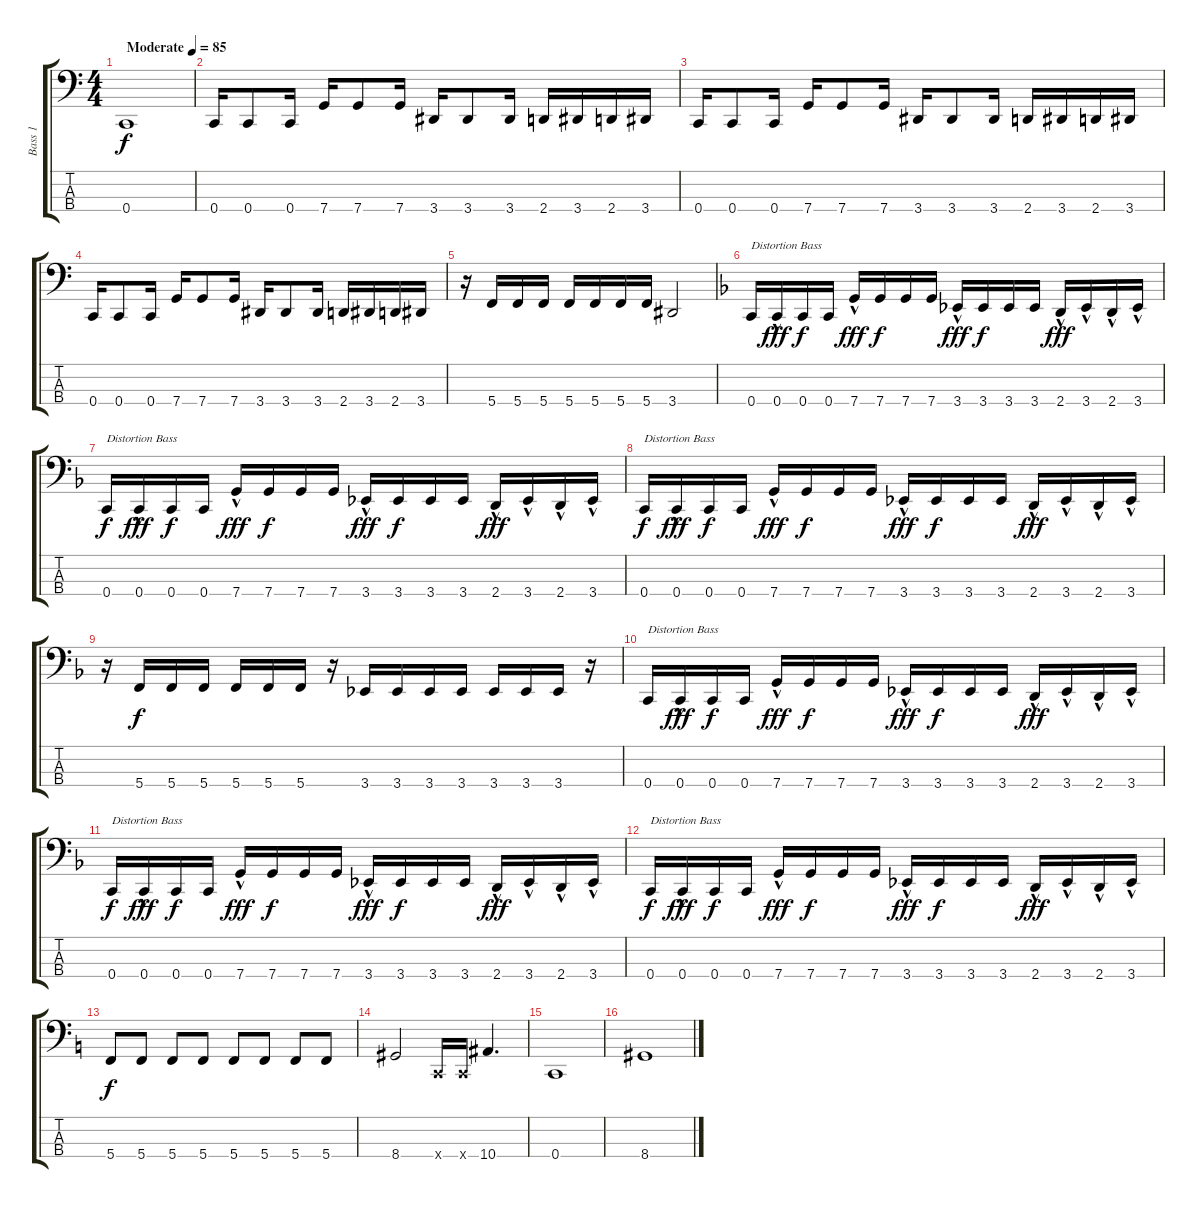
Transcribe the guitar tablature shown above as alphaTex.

\track ("Bass 1" "Bass 1") {instrument electricbasspick}
\staff {score tabs}
\tuning (F2 C2 G1 C1) {hide}
\ts (4 4)
\tempo (85 "Moderate")
\clef f4
\ks c
0.4.1{dy f instrument electricbasspick} |
0.4.16 0.4.8 0.4.16 7.4.16 7.4.8 7.4.16 3.4.16 3.4.8 3.4.16 2.4.16 3.4.16 2.4.16 3.4.16 |
0.4.16 0.4.8 0.4.16 7.4.16 7.4.8 7.4.16 3.4.16 3.4.8 3.4.16 2.4.16 3.4.16 2.4.16 3.4.16 |
0.4.16 0.4.8 0.4.16 7.4.16 7.4.8 7.4.16 3.4.16 3.4.8 3.4.16 2.4.16 3.4.16 2.4.16 3.4.16 |
r.16 5.4.16 5.4.16 5.4.16 5.4.16 5.4.16 5.4.16 5.4.16 3.4.2 |
\ks f
0.4.16{txt "Distortion Bass"} 0.4{hac}.16{dy fff} 0.4.16{dy f} 0.4.16 7.4{hac}.16{dy fff} 7.4.16{dy f} 7.4.16 7.4.16 3.4{hac}.16{dy fff} 3.4.16{dy f} 3.4.16 3.4.16 2.4{hac}.16{dy fff} 3.4{hac}.16 2.4{hac}.16 3.4{hac}.16 |
0.4.16{txt "Distortion Bass" dy f} 0.4{hac}.16{dy fff} 0.4.16{dy f} 0.4.16 7.4{hac}.16{dy fff} 7.4.16{dy f} 7.4.16 7.4.16 3.4{hac}.16{dy fff} 3.4.16{dy f} 3.4.16 3.4.16 2.4{hac}.16{dy fff} 3.4{hac}.16 2.4{hac}.16 3.4{hac}.16 |
0.4.16{txt "Distortion Bass" dy f} 0.4{hac}.16{dy fff} 0.4.16{dy f} 0.4.16 7.4{hac}.16{dy fff} 7.4.16{dy f} 7.4.16 7.4.16 3.4{hac}.16{dy fff} 3.4.16{dy f} 3.4.16 3.4.16 2.4{hac}.16{dy fff} 3.4{hac}.16 2.4{hac}.16 3.4{hac}.16 |
r.16 5.4.16{dy f} 5.4.16 5.4.16 5.4.16 5.4.16 5.4.16 r.16 3.4.16 3.4.16 3.4.16 3.4.16 3.4.16 3.4.16 3.4.16 r.16 |
0.4.16{txt "Distortion Bass"} 0.4{hac}.16{dy fff} 0.4.16{dy f} 0.4.16 7.4{hac}.16{dy fff} 7.4.16{dy f} 7.4.16 7.4.16 3.4{hac}.16{dy fff} 3.4.16{dy f} 3.4.16 3.4.16 2.4{hac}.16{dy fff} 3.4{hac}.16 2.4{hac}.16 3.4{hac}.16 |
0.4.16{txt "Distortion Bass" dy f} 0.4{hac}.16{dy fff} 0.4.16{dy f} 0.4.16 7.4{hac}.16{dy fff} 7.4.16{dy f} 7.4.16 7.4.16 3.4{hac}.16{dy fff} 3.4.16{dy f} 3.4.16 3.4.16 2.4{hac}.16{dy fff} 3.4{hac}.16 2.4{hac}.16 3.4{hac}.16 |
0.4.16{txt "Distortion Bass" dy f} 0.4{hac}.16{dy fff} 0.4.16{dy f} 0.4.16 7.4{hac}.16{dy fff} 7.4.16{dy f} 7.4.16 7.4.16 3.4{hac}.16{dy fff} 3.4.16{dy f} 3.4.16 3.4.16 2.4{hac}.16{dy fff} 3.4{hac}.16 2.4{hac}.16 3.4{hac}.16 |
\ks c
5.4.8{dy f} 5.4.8 5.4.8 5.4.8 5.4.8 5.4.8 5.4.8 5.4.8 |
8.4.2 0.4{x}.16 0.4{x}.16 10.4.4{d} |
0.4.1 |
8.4.1
